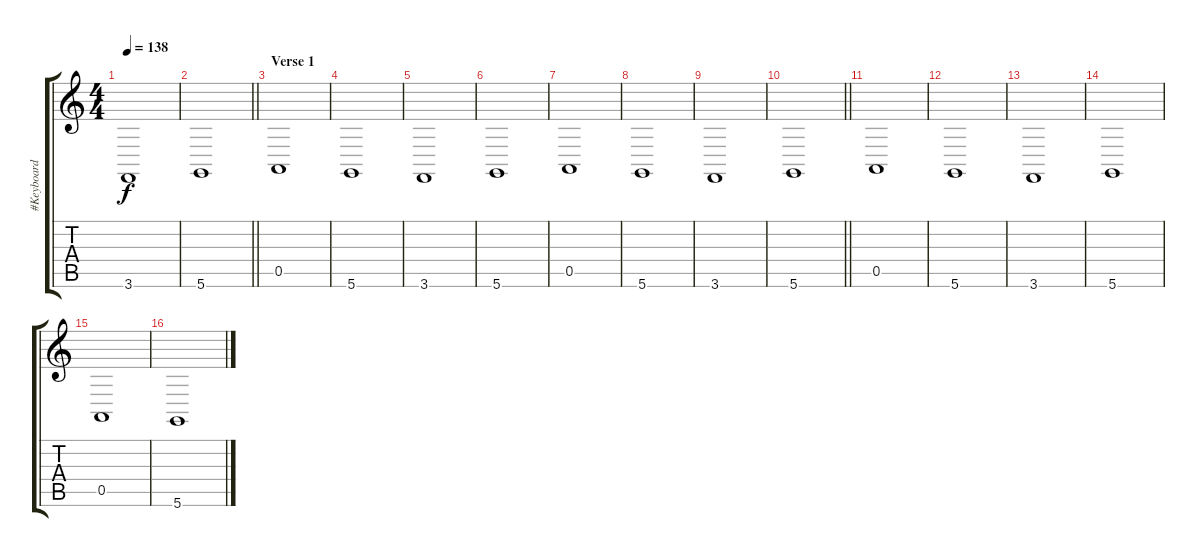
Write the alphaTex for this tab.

\track ("#Keyboard 1" "#Keyboard ") {instrument pad2warm}
\staff {score tabs}
\tuning (E4 B3 G3 D3 A2 D2) {hide}
\ts (4 4)
\tempo 138
\clef g2
\ks c
3.6.1{dy f} |
\barLineRight lightlight
5.6.1 |
\section ("" "Verse 1")
0.5.1 |
5.6.1 |
3.6.1 |
5.6.1 |
0.5.1 |
5.6.1 |
3.6.1 |
\barLineRight lightlight
5.6.1 |
0.5.1 |
5.6.1 |
3.6.1 |
5.6.1 |
0.5.1 |
5.6.1
